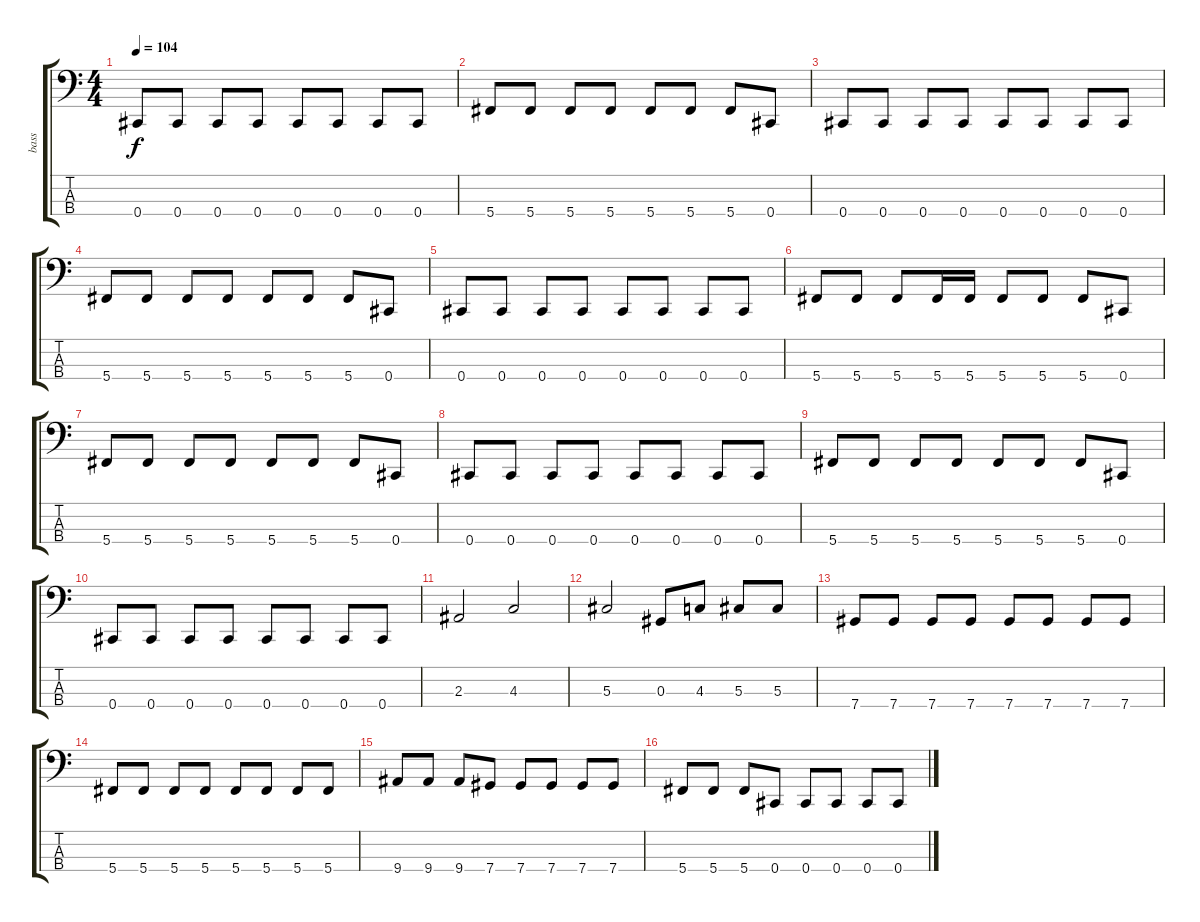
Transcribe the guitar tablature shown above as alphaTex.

\track ("bass" "bass") {instrument electricbassfinger}
\staff {score tabs}
\tuning (Ab1 Db2 Ab1 Db1) {hide}
\ts (4 4)
\tempo 104
\clef f4
\ks c
0.4.8{dy f} 0.4.8 0.4.8 0.4.8 0.4.8 0.4.8 0.4.8 0.4.8 |
5.4.8 5.4.8 5.4.8 5.4.8 5.4.8 5.4.8 5.4.8 0.4.8 |
0.4.8 0.4.8 0.4.8 0.4.8 0.4.8 0.4.8 0.4.8 0.4.8 |
5.4.8 5.4.8 5.4.8 5.4.8 5.4.8 5.4.8 5.4.8 0.4.8 |
0.4.8 0.4.8 0.4.8 0.4.8 0.4.8 0.4.8 0.4.8 0.4.8 |
5.4.8 5.4.8 5.4.8 5.4.16 5.4.16 5.4.8 5.4.8 5.4.8 0.4.8 |
5.4.8 5.4.8 5.4.8 5.4.8 5.4.8 5.4.8 5.4.8 0.4.8 |
0.4.8 0.4.8 0.4.8 0.4.8 0.4.8 0.4.8 0.4.8 0.4.8 |
5.4.8 5.4.8 5.4.8 5.4.8 5.4.8 5.4.8 5.4.8 0.4.8 |
0.4.8 0.4.8 0.4.8 0.4.8 0.4.8 0.4.8 0.4.8 0.4.8 |
2.3.2 4.3.2 |
5.3.2 0.3.8 4.3.8 5.3.8 5.3.8 |
7.4.8 7.4.8 7.4.8 7.4.8 7.4.8 7.4.8 7.4.8 7.4.8 |
5.4.8 5.4.8 5.4.8 5.4.8 5.4.8 5.4.8 5.4.8 5.4.8 |
9.4.8 9.4.8 9.4.8 7.4.8 7.4.8 7.4.8 7.4.8 7.4.8 |
5.4.8 5.4.8 5.4.8 0.4.8 0.4.8 0.4.8 0.4.8 0.4.8
